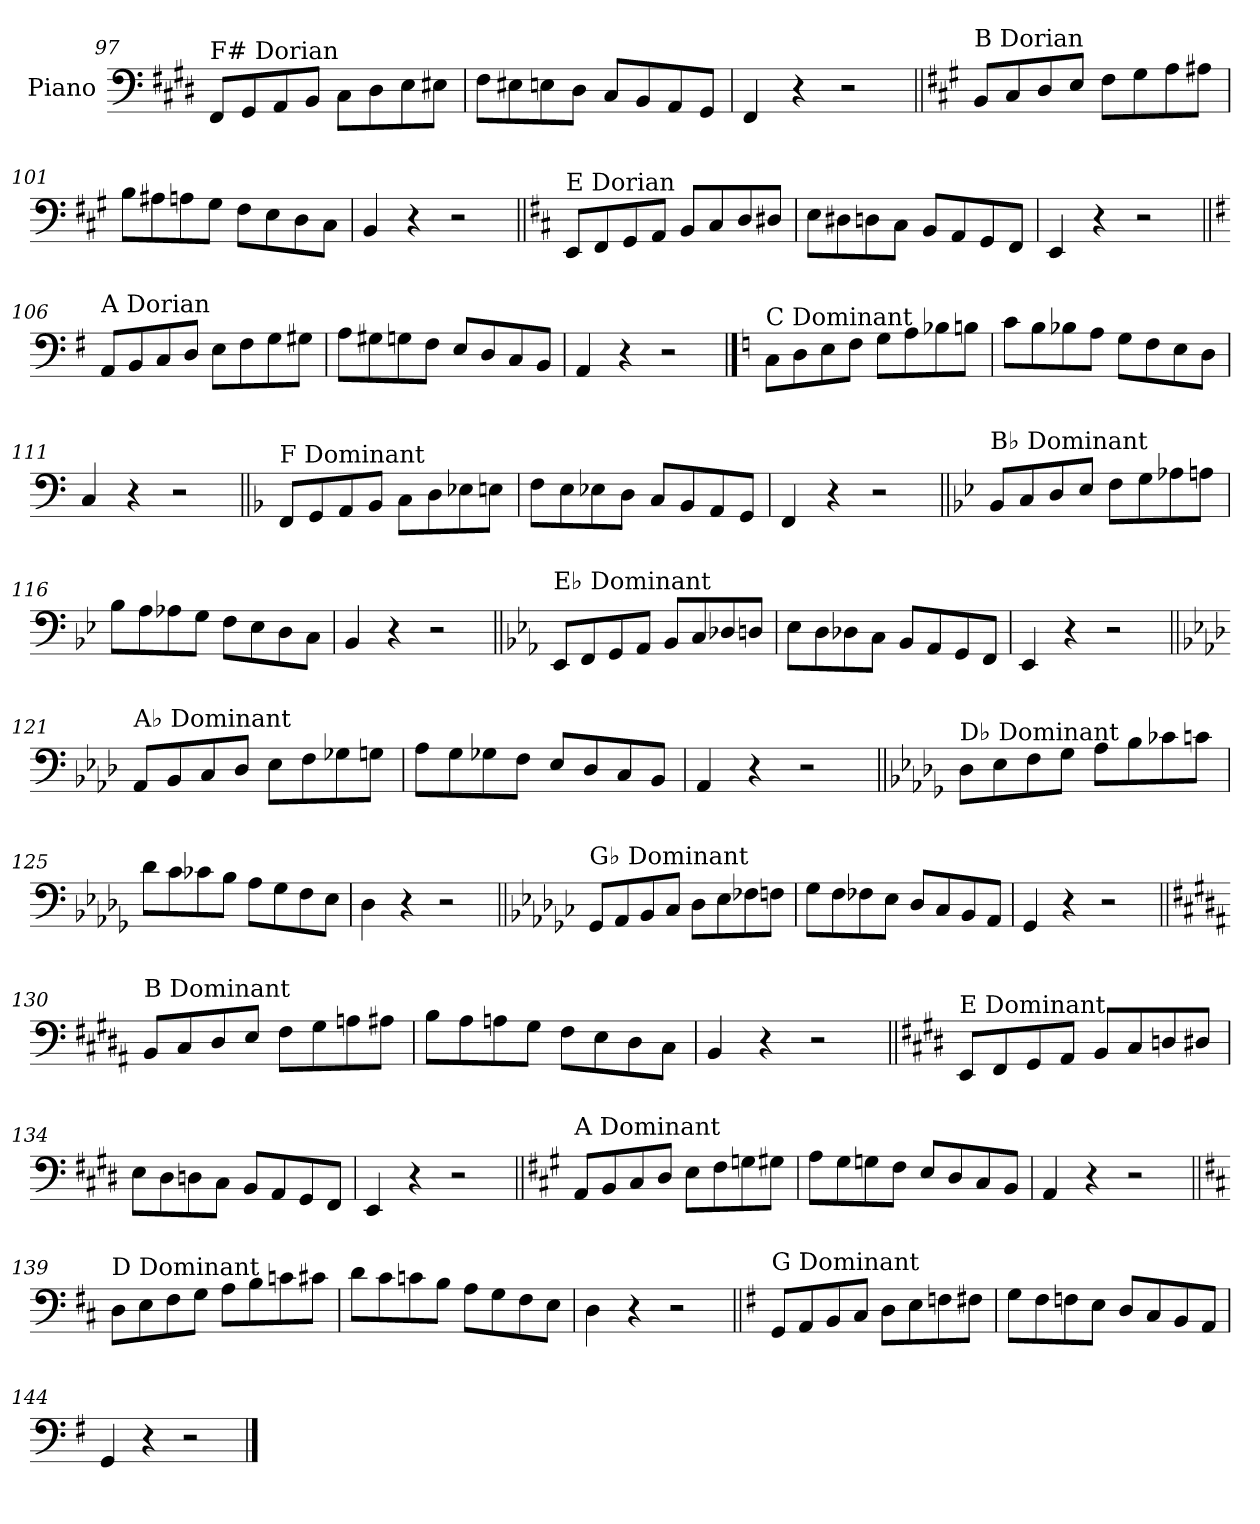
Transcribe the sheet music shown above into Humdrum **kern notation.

**kern
*part1
*staff1
*I"Piano
*I'Pno.
!!LO:LB:g=z
*clefF4
*k[f#c#g#d#]
=97
!LO:TX:a:t=F# Dorian
8FF#/L
8GG#/
8AA/
8BB/J
8C#\L
8D#\
8E\
8E#X\J
=98
8F#\L
8E#X\
8En\
8D#\J
8C#/L
8BB/
8AA/
8GG#/J
=99
4FF#/
4r
2r
=100||
*k[f#c#g#]
!LO:TX:a:t=B Dorian
8BB/L
8C#/
8D/
8E/J
8F#\L
8G#\
8A\
8A#X\J
=101
8B\L
8A#X\
8An\
8G#\J
8F#\L
8E\
8D\
8C#\J
=102
4BB/
4r
2r
!!LO:LB:g=z
=103||
*k[f#c#]
!LO:TX:a:t=E Dorian
8EE/L
8FF#/
8GG/
8AA/J
8BB/L
8C#/
8D/
8D#X/J
=104
8E\L
8D#X\
8Dn\
8C#\J
8BB/L
8AA/
8GG/
8FF#/J
=105
4EE/
4r
2r
=106||
*k[f#]
!LO:TX:a:t=A Dorian
8AA/L
8BB/
8C/
8D/J
8E\L
8F#\
8G\
8G#X\J
=107
8A\L
8G#X\
8Gn\
8F#\J
8E/L
8D/
8C/
8BB/J
=108
4AA/
4r
2r
!!LO:PB:g=z
==109
*k[]
!LO:TX:a:t=C Dominant
8C\L
8D\
8E\
8F\J
8G\L
8A\
8B-X\
8Bn\J
=110
8c\L
8B\
8B-X\
8A\J
8G\L
8F\
8E\
8D\J
=111
4C/
4r
2r
=112||
*k[b-]
!LO:TX:a:t=F Dominant
8FF/L
8GG/
8AA/
8BB-/J
8C\L
8D\
8E-X\
8En\J
=113
8F\L
8E\
8E-X\
8D\J
8C/L
8BB-/
8AA/
8GG/J
=114
4FF/
4r
2r
!!LO:LB:g=z
=115||
*k[b-e-]
!LO:TX:a:t=B♭ Dominant
8BB-/L
8C/
8D/
8E-/J
8F\L
8G\
8A-X\
8An\J
=116
8B-\L
8A\
8A-X\
8G\J
8F\L
8E-\
8D\
8C\J
=117
4BB-/
4r
2r
=118||
*k[b-e-a-]
!LO:TX:a:t=E♭ Dominant
8EE-/L
8FF/
8GG/
8AA-/J
8BB-/L
8C/
8D-X/
8Dn/J
=119
8E-\L
8D\
8D-X\
8C\J
8BB-/L
8AA-/
8GG/
8FF/J
=120
4EE-/
4r
2r
!!LO:LB:g=z
=121||
*k[b-e-a-d-]
!LO:TX:a:t=A♭ Dominant
8AA-/L
8BB-/
8C/
8D-/J
8E-\L
8F\
8G-X\
8Gn\J
=122
8A-\L
8G\
8G-X\
8F\J
8E-/L
8D-/
8C/
8BB-/J
=123
4AA-/
4r
2r
=124||
*k[b-e-a-d-g-]
!LO:TX:a:t=D♭ Dominant
8D-\L
8E-\
8F\
8G-\J
8A-\L
8B-\
8c-X\
8cn\J
=125
8d-\L
8c\
8c-X\
8B-\J
8A-\L
8G-\
8F\
8E-\J
=126
4D-\
4r
2r
!!LO:LB:g=z
=127||
*k[b-e-a-d-g-c-]
!LO:TX:a:t=G♭ Dominant
8GG-/L
8AA-/
8BB-/
8C-/J
8D-\L
8E-\
8F-X\
8Fn\J
=128
8G-\L
8F\
8F-X\
8E-\J
8D-/L
8C-/
8BB-/
8AA-/J
=129
4GG-/
4r
2r
=130||
*k[f#c#g#d#a#]
!LO:TX:a:t=B Dominant
8BB/L
8C#/
8D#/
8E/J
8F#\L
8G#\
8An\
8A#X\J
=131
8B\L
8A#\
8An\
8G#\J
8F#\L
8E\
8D#\
8C#\J
=132
4BB/
4r
2r
!!LO:LB:g=z
=133||
*k[f#c#g#d#]
!LO:TX:a:t=E Dominant
8EE/L
8FF#/
8GG#/
8AA/J
8BB/L
8C#/
8Dn/
8D#X/J
=134
8E\L
8D#\
8Dn\
8C#\J
8BB/L
8AA/
8GG#/
8FF#/J
=135
4EE/
4r
2r
=136||
*k[f#c#g#]
!LO:TX:a:t=A Dominant
8AA/L
8BB/
8C#/
8D/J
8E\L
8F#\
8Gn\
8G#X\J
=137
8A\L
8G#\
8Gn\
8F#\J
8E/L
8D/
8C#/
8BB/J
=138
4AA/
4r
2r
!!LO:LB:g=z
=139||
*k[f#c#]
!LO:TX:a:t=D Dominant
8D\L
8E\
8F#\
8G\J
8A\L
8B\
8cn\
8c#X\J
=140
8d\L
8c#\
8cn\
8B\J
8A\L
8G\
8F#\
8E\J
=141
4D\
4r
2r
=142||
*k[f#]
!LO:TX:a:t=G Dominant
8GG/L
8AA/
8BB/
8C/J
8D\L
8E\
8Fn\
8F#X\J
=143
8G\L
8F#\
8Fn\
8E\J
8D/L
8C/
8BB/
8AA/J
=144
4GG/
4r
2r
==
*-
